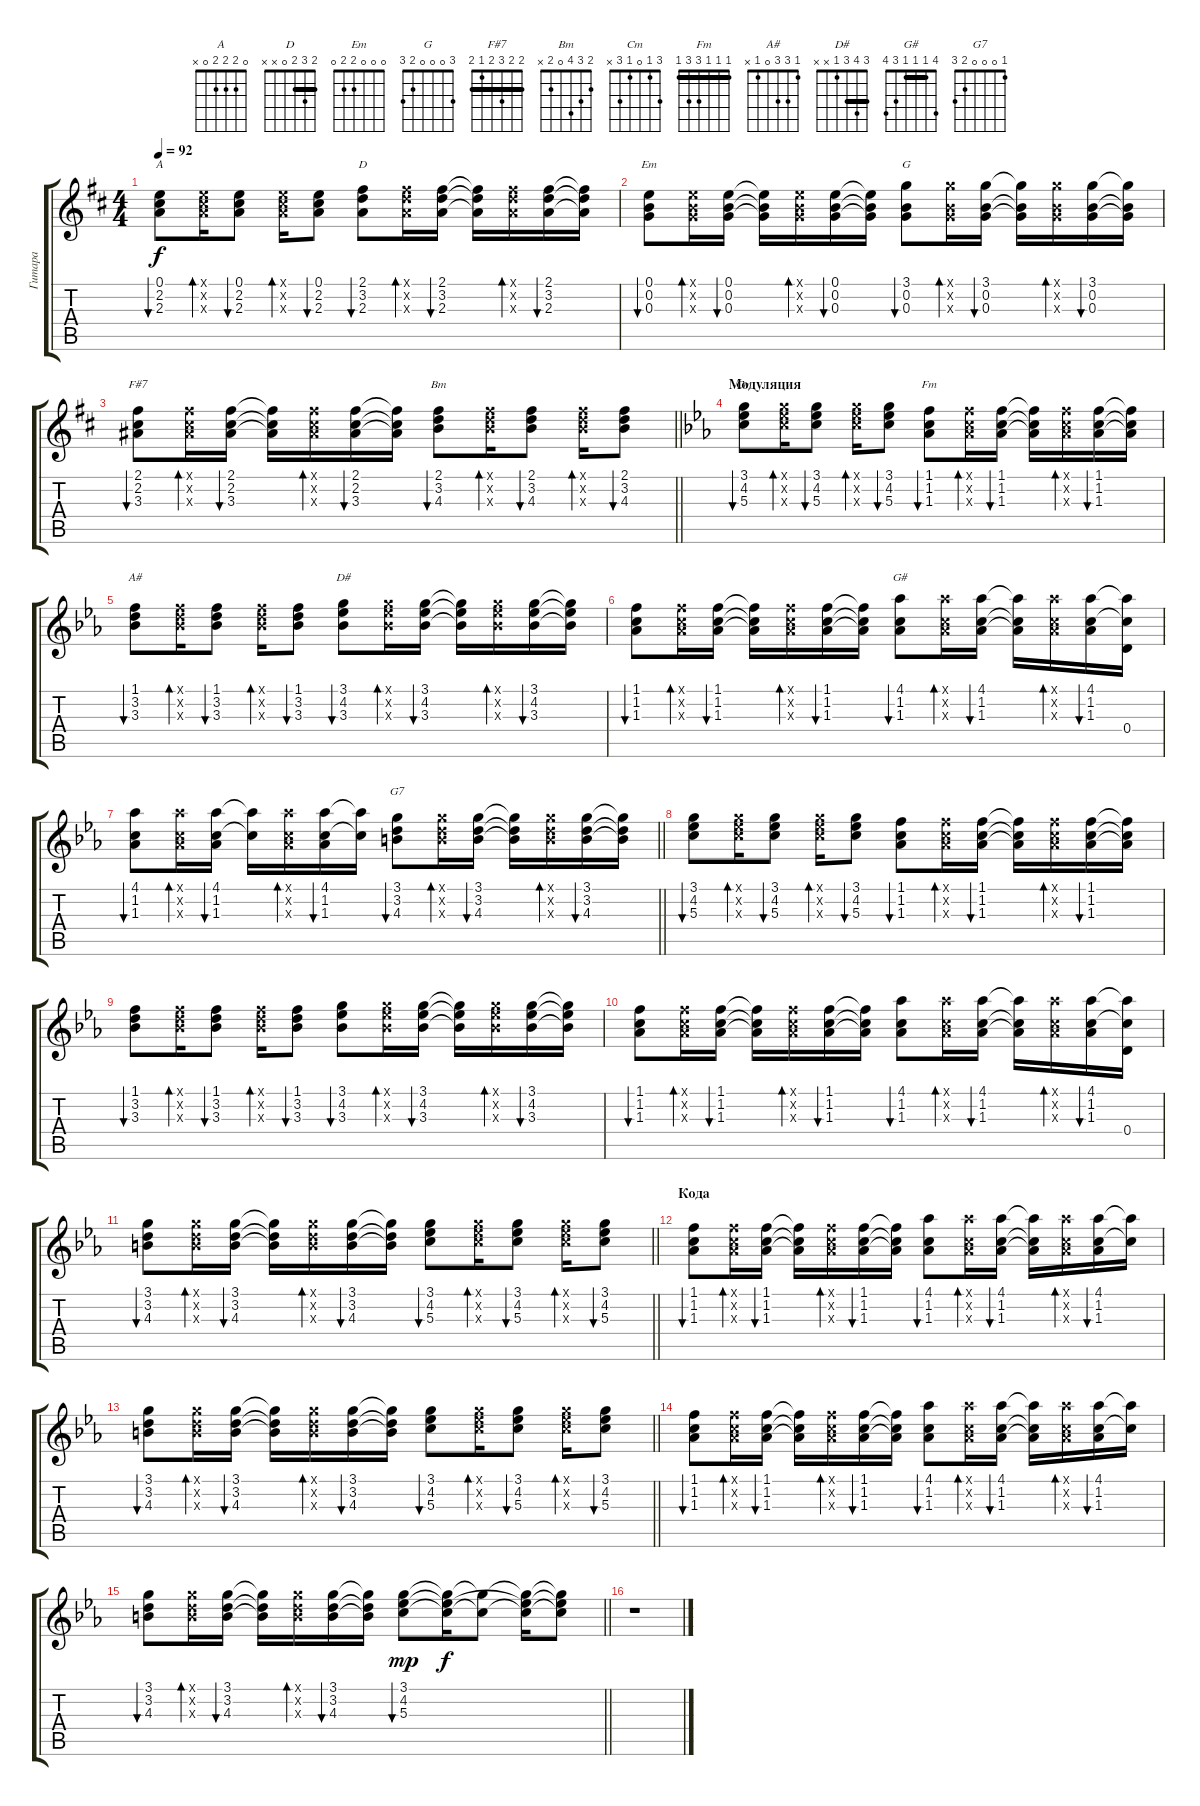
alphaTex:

\track ("Гитара" "Гитара") {instrument acousticguitarsteel}
\staff {score tabs}
\tuning (E4 B3 G3 D3 A2 E2) {hide}
\chord ("A" 0 2 2 2 0 x)
\chord ("D" 2 3 2 0 x x) {barre 2}
\chord ("Em" 0 0 0 2 2 0)
\chord ("G" 3 0 0 0 2 3)
\chord ("F#7" 2 2 3 2 1 2) {barre 2}
\chord ("Bm" 2 3 4 0 2 x)
\chord ("Cm" 3 1 0 1 3 x)
\chord ("Fm" 1 1 1 3 3 1) {barre 1}
\chord ("A#" 1 3 3 0 1 x)
\chord ("D#" 3 4 3 1 x x) {barre 3}
\chord ("G#" 4 1 1 1 3 4) {barre 1}
\chord ("G7" 1 0 0 0 2 3)
\ts (4 4)
\tempo 92
\clef g2
\ks bminor
(0.1 2.2 2.3).8{bu 60 ch "A" dy f} (0.1{x} 2.2{x} 2.3{x}).16{bd 60} (0.1 2.2 2.3).8{bu 60} (0.1{x} 2.2{x} 2.3{x}).16{bd 60} (0.1 2.2 2.3).8{bu 30} (2.1 3.2 2.3).8{bu 60 ch "D"} (2.1{x} 3.2{x} 2.3{x}).16{bd 60} (2.1 3.2 2.3).16{bu 60} (2.1{t} 3.2{t} 2.3{t}).16 (2.1{x} 3.2{x} 2.3{x}).16{bd 60} (2.1 3.2 2.3).16{bu 60} (2.1{t} 3.2{t} 2.3{t}).16 |
(0.1 0.2 0.3).8{bu 60 ch "Em"} (0.1{x} 0.2{x} 0.3{x}).16{bd 60} (0.1 0.2 0.3).16{bu 60} (0.1{t} 0.2{t} 0.3{t}).16 (0.1{x} 0.2{x} 0.3{x}).16{bd 60} (0.1 0.2 0.3).16{bu 60} (0.1{t} 0.2{t} 0.3{t}).16 (3.1 0.2 0.3).8{bu 60 ch "G"} (3.1{x} 0.2{x} 0.3{x}).16{bd 60} (3.1 0.2 0.3).16{bu 60} (3.1{t} 0.2{t} 0.3{t}).16 (3.1{x} 0.2{x} 0.3{x}).16{bd 60} (3.1 0.2 0.3).16{bu 60} (3.1{t} 0.2{t} 0.3{t}).16 |
\barLineRight lightlight
(2.1 2.2 3.3).8{bu 60 ch "F#7"} (2.1{x} 2.2{x} 3.3{x}).16{bd 60} (2.1 2.2 3.3).16{bu 60} (2.1{t} 2.2{t} 3.3{t}).16 (2.1{x} 2.2{x} 3.3{x}).16{bd 60} (2.1 2.2 3.3).16{bu 60} (2.1{t} 2.2{t} 3.3{t}).16 (2.1 3.2 4.3).8{bu 30 ch "Bm"} (2.1{x} 3.2{x} 4.3{x}).16{bd 60} (2.1 3.2 4.3).8{bu 60} (2.1{x} 3.2{x} 4.3{x}).16{bd 60} (2.1 3.2 4.3).8{bu 30} |
\section ("" "Модуляция")
\ks cminor
(3.1 4.2 5.3).8{bu 30 ch "Cm"} (3.1{x} 4.2{x} 5.3{x}).16{bd 60} (3.1 4.2 5.3).8{bu 60} (3.1{x} 4.2{x} 5.3{x}).16{bd 60} (3.1 4.2 5.3).8{bu 30} (1.1 1.2 1.3).8{bu 60 ch "Fm"} (1.1{x} 1.2{x} 1.3{x}).16{bd 60} (1.1 1.2 1.3).16{bu 60} (1.1{t} 1.2{t} 1.3{t}).16 (1.1{x} 1.2{x} 1.3{x}).16{bd 60} (1.1 1.2 1.3).16{bu 60} (1.1{t} 1.2{t} 1.3{t}).16 |
(1.1 3.2 3.3).8{bu 60 ch "A#"} (1.1{x} 3.2{x} 3.3{x}).16{bd 60} (1.1 3.2 3.3).8{bu 60} (1.1{x} 3.2{x} 3.3{x}).16{bd 60} (1.1 3.2 3.3).8{bu 30} (3.1 4.2 3.3).8{bu 60 ch "D#"} (3.1{x} 4.2{x} 3.3{x}).16{bd 60} (3.1 4.2 3.3).16{bu 60} (3.1{t} 4.2{t} 3.3{t}).16 (3.1{x} 4.2{x} 3.3{x}).16{bd 60} (3.1 4.2 3.3).16{bu 60} (3.1{t} 4.2{t} 3.3{t}).16 |
(1.1 1.2 1.3).8{bu 60} (1.1{x} 1.2{x} 1.3{x}).16{bd 60} (1.1 1.2 1.3).16{bu 60} (1.1{t} 1.2{t} 1.3{t}).16 (1.1{x} 1.2{x} 1.3{x}).16{bd 60} (1.1 1.2 1.3).16{bu 60} (1.1{t} 1.2{t} 1.3{t}).16 (4.1 1.2 1.3).8{bu 60 ch "G#"} (4.1{x} 1.2{x} 1.3{x}).16{bd 60} (4.1 1.2 1.3).16{bu 60} (4.1{t} 1.2{t} 1.3{t}).16 (4.1{x} 1.2{x} 1.3{x}).16{bd 60} (4.1 1.2 1.3).16{bu 60} (4.1{t} 1.2{t} 0.4).16 |
\barLineRight lightlight
(4.1 1.2 1.3).8{bu 60} (4.1{x} 1.2{x} 1.3{x}).16{bd 60} (4.1 1.2 1.3).16{bu 60} (4.1{t} 1.2{t}).16 (4.1{x} 1.2{x} 1.3{x}).16{bd 60} (4.1 1.2 1.3).16{bu 60} (4.1{t} 1.2{t}).16 (3.1 3.2 4.3).8{bu 60 ch "G7"} (3.1{x} 3.2{x} 4.3{x}).16{bd 60} (3.1 3.2 4.3).16{bu 60} (3.1{t} 3.2{t} 4.3{t}).16 (3.1{x} 3.2{x} 4.3{x}).16{bd 60} (3.1 3.2 4.3).16{bu 60} (3.1{t} 3.2{t} 4.3{t}).16 |
(3.1 4.2 5.3).8{bu 30} (3.1{x} 4.2{x} 5.3{x}).16{bd 60} (3.1 4.2 5.3).8{bu 60} (3.1{x} 4.2{x} 5.3{x}).16{bd 60} (3.1 4.2 5.3).8{bu 30} (1.1 1.2 1.3).8{bu 60} (1.1{x} 1.2{x} 1.3{x}).16{bd 60} (1.1 1.2 1.3).16{bu 60} (1.1{t} 1.2{t} 1.3{t}).16 (1.1{x} 1.2{x} 1.3{x}).16{bd 60} (1.1 1.2 1.3).16{bu 60} (1.1{t} 1.2{t} 1.3{t}).16 |
(1.1 3.2 3.3).8{bu 60} (1.1{x} 3.2{x} 3.3{x}).16{bd 60} (1.1 3.2 3.3).8{bu 60} (1.1{x} 3.2{x} 3.3{x}).16{bd 60} (1.1 3.2 3.3).8{bu 30} (3.1 4.2 3.3).8{bu 60} (3.1{x} 4.2{x} 3.3{x}).16{bd 60} (3.1 4.2 3.3).16{bu 60} (3.1{t} 4.2{t} 3.3{t}).16 (3.1{x} 4.2{x} 3.3{x}).16{bd 60} (3.1 4.2 3.3).16{bu 60} (3.1{t} 4.2{t} 3.3{t}).16 |
(1.1 1.2 1.3).8{bu 60} (1.1{x} 1.2{x} 1.3{x}).16{bd 60} (1.1 1.2 1.3).16{bu 60} (1.1{t} 1.2{t} 1.3{t}).16 (1.1{x} 1.2{x} 1.3{x}).16{bd 60} (1.1 1.2 1.3).16{bu 60} (1.1{t} 1.2{t} 1.3{t}).16 (4.1 1.2 1.3).8{bu 60} (4.1{x} 1.2{x} 1.3{x}).16{bd 60} (4.1 1.2 1.3).16{bu 60} (4.1{t} 1.2{t} 1.3{t}).16 (4.1{x} 1.2{x} 1.3{x}).16{bd 60} (4.1 1.2 1.3).16{bu 60} (4.1{t} 1.2{t} 0.4).16 |
\barLineRight lightlight
(3.1 3.2 4.3).8{bu 60} (3.1{x} 3.2{x} 4.3{x}).16{bd 60} (3.1 3.2 4.3).16{bu 60} (3.1{t} 3.2{t} 4.3{t}).16 (3.1{x} 3.2{x} 4.3{x}).16{bd 60} (3.1 3.2 4.3).16{bu 60} (3.1{t} 3.2{t} 4.3{t}).16 (3.1 4.2 5.3).8{bu 30} (3.1{x} 4.2{x} 5.3{x}).16{bd 60} (3.1 4.2 5.3).8{bu 60} (3.1{x} 4.2{x} 5.3{x}).16{bd 60} (3.1 4.2 5.3).8{bu 30} |
\section ("" "Кода")
(1.1 1.2 1.3).8{bu 60} (1.1{x} 1.2{x} 1.3{x}).16{bd 60} (1.1 1.2 1.3).16{bu 60} (1.1{t} 1.2{t} 1.3{t}).16 (1.1{x} 1.2{x} 1.3{x}).16{bd 60} (1.1 1.2 1.3).16{bu 60} (1.1{t} 1.2{t} 1.3{t}).16 (4.1 1.2 1.3).8{bu 60} (4.1{x} 1.2{x} 1.3{x}).16{bd 60} (4.1 1.2 1.3).16{bu 60} (4.1{t} 1.2{t} 1.3{t}).16 (4.1{x} 1.2{x} 1.3{x}).16{bd 60} (4.1 1.2 1.3).16{bu 60} (4.1{t} 1.2{t}).16 |
\barLineRight lightlight
(3.1 3.2 4.3).8{bu 60} (3.1{x} 3.2{x} 4.3{x}).16{bd 60} (3.1 3.2 4.3).16{bu 60} (3.1{t} 3.2{t} 4.3{t}).16 (3.1{x} 3.2{x} 4.3{x}).16{bd 60} (3.1 3.2 4.3).16{bu 60} (3.1{t} 3.2{t} 4.3{t}).16 (3.1 4.2 5.3).8{bu 30} (3.1{x} 4.2{x} 5.3{x}).16{bd 60} (3.1 4.2 5.3).8{bu 60} (3.1{x} 4.2{x} 5.3{x}).16{bd 60} (3.1 4.2 5.3).8{bu 30} |
(1.1 1.2 1.3).8{bu 60} (1.1{x} 1.2{x} 1.3{x}).16{bd 60} (1.1 1.2 1.3).16{bu 60} (1.1{t} 1.2{t} 1.3{t}).16 (1.1{x} 1.2{x} 1.3{x}).16{bd 60} (1.1 1.2 1.3).16{bu 60} (1.1{t} 1.2{t} 1.3{t}).16 (4.1 1.2 1.3).8{bu 60} (4.1{x} 1.2{x} 1.3{x}).16{bd 60} (4.1 1.2 1.3).16{bu 60} (4.1{t} 1.2{t} 1.3{t}).16 (4.1{x} 1.2{x} 1.3{x}).16{bd 60} (4.1 1.2 1.3).16{bu 60} (4.1{t} 1.2{t}).16 |
\barLineRight lightlight
(3.1 3.2 4.3).8{bu 60} (3.1{x} 3.2{x} 4.3{x}).16{bd 60} (3.1 3.2 4.3).16{bu 60} (3.1{t} 3.2{t} 4.3{t}).16 (3.1{x} 3.2{x} 4.3{x}).16{bd 60} (3.1 3.2 4.3).16{bu 60} (3.1{t} 3.2{t} 4.3{t}).16 (3.1 4.2 5.3).8{bu 30 dy mp} (3.1{t} 4.2{t} 5.3{t}).16{dy f} (3.1{t} 5.3{t}).8 (3.1{t} 4.2{t} 5.3{t}).16 (3.1{t} 4.2{t} 5.3{t}).8 |
\section ("" "")
r.1
